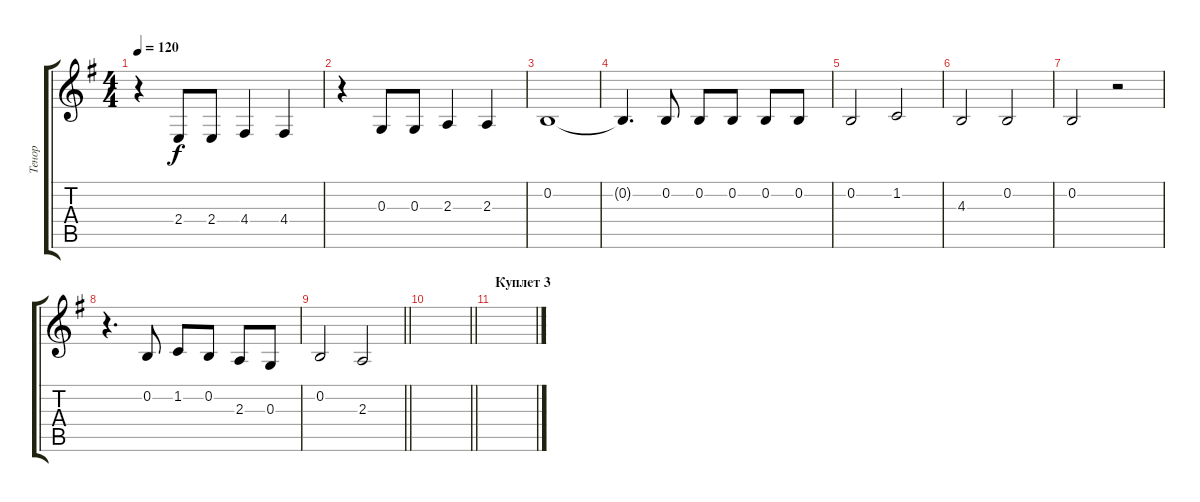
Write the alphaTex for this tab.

\track ("Тенор" "Тенор") {instrument acousticgrandpiano}
\staff {score tabs}
\tuning (E4 B3 G3 D3 A2 E2) {hide}
\ts (4 4)
\tempo 120
\clef g2
\ks g
r.4{dy f} 2.4.8 2.4.8 4.4.4 4.4.4 |
r.4 0.3.8 0.3.8 2.3.4 2.3.4 |
0.2.1 |
0.2{t}.4{d} 0.2.8 0.2.8 0.2.8 0.2.8 0.2.8 |
0.2.2 1.2.2 |
4.3.2 0.2.2 |
0.2.2 r.2 |
r.4{d} 0.2.8 1.2.8 0.2.8 2.3.8 0.3.8 |
\barLineRight lightlight
0.2.2 2.3.2 |
\barLineRight lightlight
|
\section ("" "Куплет 3")
